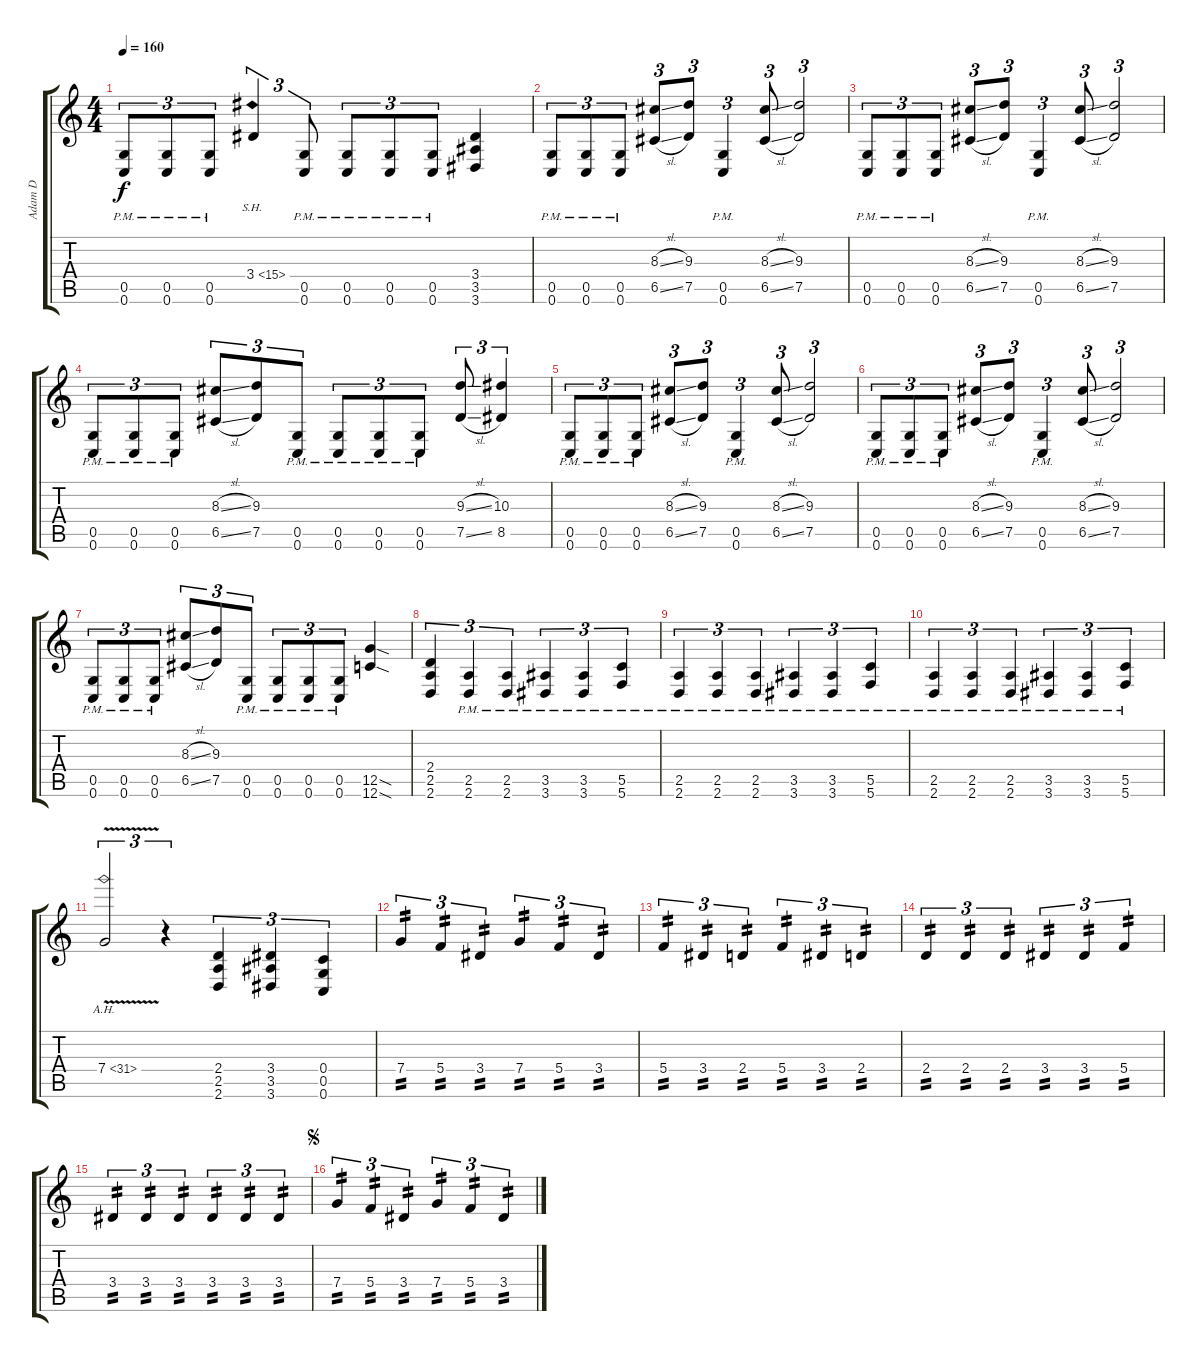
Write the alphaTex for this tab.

\track ("Adam D" "Adam D") {instrument distortionguitar}
\staff {score tabs}
\tuning (D4 A3 F3 C3 G2 C2) {hide}
\ts (4 4)
\tempo 160
\clef g2
\ks c
(0.5{pm} 0.6{pm}).8{tu (3 2) dy f} (0.5{pm} 0.6{pm}).8{tu (3 2)} (0.5{pm} 0.6{pm}).8{tu (3 2)} 3.4{sh 12}.4{tu (3 2)} (0.5{pm} 0.6{pm}).8{tu (3 2)} (0.5{pm} 0.6{pm}).8{tu (3 2)} (0.5{pm} 0.6{pm}).8{tu (3 2)} (0.5{pm} 0.6{pm}).8{tu (3 2)} (3.4 3.5 3.6).4 |
(0.5{pm} 0.6{pm}).8{tu (3 2)} (0.5{pm} 0.6{pm}).8{tu (3 2)} (0.5{pm} 0.6{pm}).8{tu (3 2)} (8.3{sl} 6.5{sl}).8{tu (3 2)} (9.3 7.5).8{tu (3 2)} (0.5{pm} 0.6{pm}).4{tu (3 2)} (8.3{sl} 6.5{sl}).8{tu (3 2)} (9.3 7.5).2{tu (3 2)} |
(0.5{pm} 0.6{pm}).8{tu (3 2)} (0.5{pm} 0.6{pm}).8{tu (3 2)} (0.5{pm} 0.6{pm}).8{tu (3 2)} (8.3{sl} 6.5{sl}).8{tu (3 2)} (9.3 7.5).8{tu (3 2)} (0.5{pm} 0.6{pm}).4{tu (3 2)} (8.3{sl} 6.5{sl}).8{tu (3 2)} (9.3 7.5).2{tu (3 2)} |
(0.5{pm} 0.6{pm}).8{tu (3 2)} (0.5{pm} 0.6{pm}).8{tu (3 2)} (0.5{pm} 0.6{pm}).8{tu (3 2)} (8.3{sl} 6.5{sl}).8{tu (3 2)} (9.3 7.5).8{tu (3 2)} (0.5{pm} 0.6{pm}).8{tu (3 2)} (0.5{pm} 0.6{pm}).8{tu (3 2)} (0.5{pm} 0.6{pm}).8{tu (3 2)} (0.5{pm} 0.6{pm}).8{tu (3 2)} (9.3{sl} 7.5{sl}).8{tu (3 2)} (10.3 8.5).4{tu (3 2)} |
(0.5{pm} 0.6{pm}).8{tu (3 2)} (0.5{pm} 0.6{pm}).8{tu (3 2)} (0.5{pm} 0.6{pm}).8{tu (3 2)} (8.3{sl} 6.5{sl}).8{tu (3 2)} (9.3 7.5).8{tu (3 2)} (0.5{pm} 0.6{pm}).4{tu (3 2)} (8.3{sl} 6.5{sl}).8{tu (3 2)} (9.3 7.5).2{tu (3 2)} |
(0.5{pm} 0.6{pm}).8{tu (3 2)} (0.5{pm} 0.6{pm}).8{tu (3 2)} (0.5{pm} 0.6{pm}).8{tu (3 2)} (8.3{sl} 6.5{sl}).8{tu (3 2)} (9.3 7.5).8{tu (3 2)} (0.5{pm} 0.6{pm}).4{tu (3 2)} (8.3{sl} 6.5{sl}).8{tu (3 2)} (9.3 7.5).2{tu (3 2)} |
(0.5{pm} 0.6{pm}).8{tu (3 2)} (0.5{pm} 0.6{pm}).8{tu (3 2)} (0.5{pm} 0.6{pm}).8{tu (3 2)} (8.3{sl} 6.5{sl}).8{tu (3 2)} (9.3 7.5).8{tu (3 2)} (0.5{pm} 0.6{pm}).8{tu (3 2)} (0.5{pm} 0.6{pm}).8{tu (3 2)} (0.5{pm} 0.6{pm}).8{tu (3 2)} (0.5{pm} 0.6{pm}).8{tu (3 2)} (12.5{sod} 12.6{sod}).4 |
(2.4 2.5 2.6).4{tu (3 2)} (2.5{pm} 2.6{pm}).4{tu (3 2)} (2.5{pm} 2.6{pm}).4{tu (3 2)} (3.5{pm} 3.6{pm}).4{tu (3 2)} (3.5{pm} 3.6{pm}).4{tu (3 2)} (5.5{pm} 5.6{pm}).4{tu (3 2)} |
(2.5{pm} 2.6{pm}).4{tu (3 2)} (2.5{pm} 2.6{pm}).4{tu (3 2)} (2.5{pm} 2.6{pm}).4{tu (3 2)} (3.5{pm} 3.6{pm}).4{tu (3 2)} (3.5{pm} 3.6{pm}).4{tu (3 2)} (5.5{pm} 5.6{pm}).4{tu (3 2)} |
(2.5{pm} 2.6{pm}).4{tu (3 2)} (2.5{pm} 2.6{pm}).4{tu (3 2)} (2.5{pm} 2.6{pm}).4{tu (3 2)} (3.5{pm} 3.6{pm}).4{tu (3 2)} (3.5{pm} 3.6{pm}).4{tu (3 2)} (5.5{pm} 5.6{pm}).4{tu (3 2)} |
7.4{ah 24 v}.2{tu (3 2)} r.4{tu (3 2)} (2.4 2.5 2.6).4{tu (3 2)} (3.4 3.5 3.6).4{tu (3 2)} (0.4 0.5 0.6).4{tu (3 2)} |
7.4.4{tu (3 2) tp 2} 5.4.4{tu (3 2) tp 2} 3.4.4{tu (3 2) tp 2} 7.4.4{tu (3 2) tp 2} 5.4.4{tu (3 2) tp 2} 3.4.4{tu (3 2) tp 2} |
5.4.4{tu (3 2) tp 2} 3.4.4{tu (3 2) tp 2} 2.4.4{tu (3 2) tp 2} 5.4.4{tu (3 2) tp 2} 3.4.4{tu (3 2) tp 2} 2.4.4{tu (3 2) tp 2} |
2.4.4{tu (3 2) tp 2} 2.4.4{tu (3 2) tp 2} 2.4.4{tu (3 2) tp 2} 3.4.4{tu (3 2) tp 2} 3.4.4{tu (3 2) tp 2} 5.4.4{tu (3 2) tp 2} |
3.4.4{tu (3 2) tp 2} 3.4.4{tu (3 2) tp 2} 3.4.4{tu (3 2) tp 2} 3.4.4{tu (3 2) tp 2} 3.4.4{tu (3 2) tp 2} 3.4.4{tu (3 2) tp 2} |
\jump segno
7.4.4{tu (3 2) tp 2} 5.4.4{tu (3 2) tp 2} 3.4.4{tu (3 2) tp 2} 7.4.4{tu (3 2) tp 2} 5.4.4{tu (3 2) tp 2} 3.4.4{tu (3 2) tp 2}
